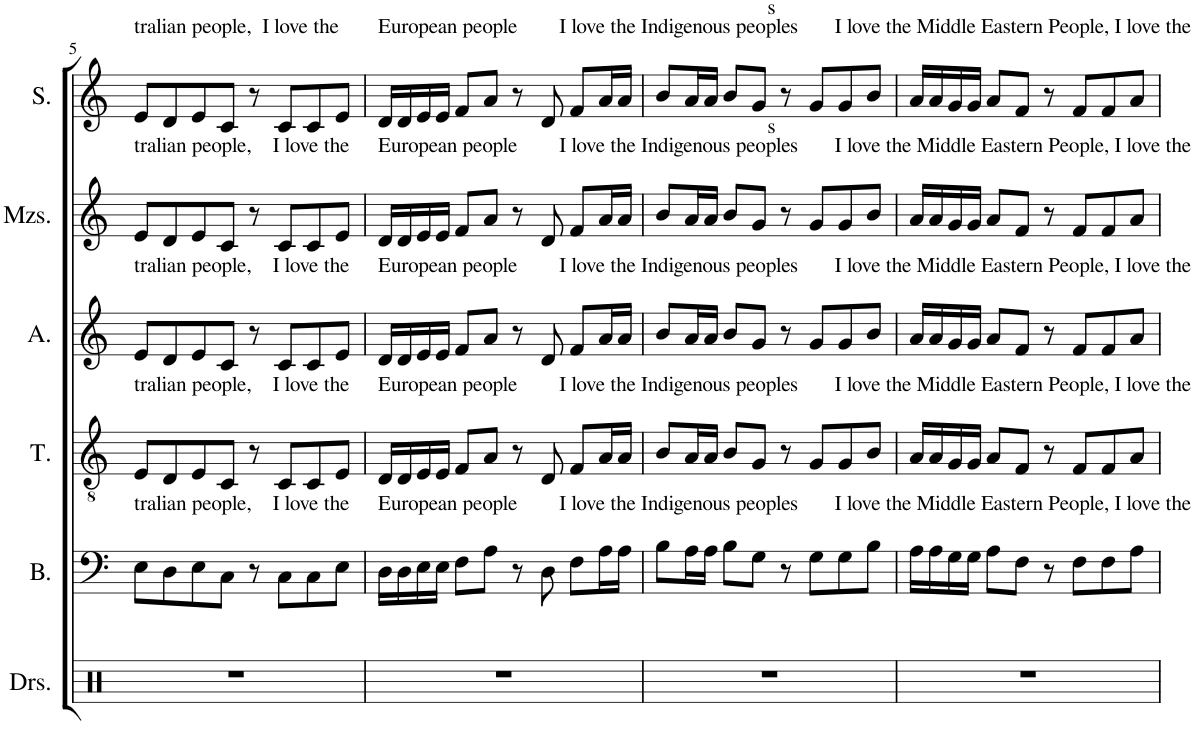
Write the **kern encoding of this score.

**kern	**kern	**kern	**kern	**kern	**kern
*part6	*part5	*part4	*part3	*part2	*part1
*staff6	*staff5	*staff4	*staff3	*staff2	*staff1
*I"Drumset	*I"Bass	*I"Tenor	*I"Alto	*I"Mezzo-soprano	*I"Soprano
*I'Drs.	*I'B.	*I'T.	*I'A.	*I'Mzs.	*I'S.
!!LO:PB:g=z
*clefX	*clefF4	*clefGv2	*clefG2	*clefG2	*clefG2
*k[]	*k[]	*k[]	*k[]	*k[]	*k[]
*M4/4	*M4/4	*M4/4	*M4/4	*M4/4	*M4/4
=5	=5	=5	=5	=5	=5
!	!	!	!	!	!LO:TX:a:t=tralian people,  I love the
!	!	!	!	!LO:TX:a:t=tralian people,    I love the	!
!	!	!	!LO:TX:a:t=tralian people,    I love the	!	!
!	!	!LO:TX:a:t=tralian people,    I love the	!	!	!
!	!LO:TX:a:t=tralian people,    I love the	!	!	!	!
1r	8E\L	8E/L	8e/L	8e/L	8e/L
.	8D\	8D/	8d/	8d/	8d/
.	8E\	8E/	8e/	8e/	8e/
.	8C\J	8C/J	8c/J	8c/J	8c/J
.	8r	8r	8r	8r	8r
.	8C\L	8C/L	8c/L	8c/L	8c/L
.	8C\	8C/	8c/	8c/	8c/
.	8E\J	8E/J	8e/J	8e/J	8e/J
=6	=6	=6	=6	=6	=6
!	!	!	!	!	!LO:TX:a:t=European people        I love the Indigenous peoples       I love the Middle Eastern People, I love the
!	!	!	!	!LO:TX:a:t=European people        I love the Indigenous peoples       I love the Middle Eastern People, I love the	!
!	!	!	!LO:TX:a:t=European people        I love the Indigenous peoples       I love the Middle Eastern People, I love the	!	!
!	!	!LO:TX:a:t=European people        I love the Indigenous peoples       I love the Middle Eastern People, I love the	!	!	!
!	!LO:TX:a:t=European people        I love the Indigenous peoples       I love the Middle Eastern People, I love the	!	!	!	!
1r	16D\LL	16D/LL	16d/LL	16d/LL	16d/LL
.	16D\	16D/	16d/	16d/	16d/
.	16E\	16E/	16e/	16e/	16e/
.	16E\JJ	16E/JJ	16e/JJ	16e/JJ	16e/JJ
.	8F\L	8F/L	8f/L	8f/L	8f/L
.	8A\J	8A/J	8a/J	8a/J	8a/J
.	8r	8r	8r	8r	8r
.	8D\	8D/	8d/	8d/	8d/
.	8F\L	8F/L	8f/L	8f/L	8f/L
.	16A\L	16A/L	16a/L	16a/L	16a/L
.	16A\JJ	16A/JJ	16a/JJ	16a/JJ	16a/JJ
=7	=7	=7	=7	=7	=7
1r	8B\L	8B/L	8b/L	8b/L	8b/L
.	16A\L	16A/L	16a/L	16a/L	16a/L
.	16A\JJ	16A/JJ	16a/JJ	16a/JJ	16a/JJ
.	8B\L	8B/L	8b/L	8b/L	8b/L
!	!	!	!	!	!LO:TX:a:t=s
!	!	!	!	!LO:TX:a:t=s	!
.	8G\J	8G/J	8g/J	8g/J	8g/J
.	8r	8r	8r	8r	8r
.	8G\L	8G/L	8g/L	8g/L	8g/L
.	8G\	8G/	8g/	8g/	8g/
.	8B\J	8B/J	8b/J	8b/J	8b/J
=8	=8	=8	=8	=8	=8
1r	16A\LL	16A/LL	16a/LL	16a/LL	16a/LL
.	16A\	16A/	16a/	16a/	16a/
.	16G\	16G/	16g/	16g/	16g/
.	16G\JJ	16G/JJ	16g/JJ	16g/JJ	16g/JJ
.	8A\L	8A/L	8a/L	8a/L	8a/L
.	8F\J	8F/J	8f/J	8f/J	8f/J
.	8r	8r	8r	8r	8r
.	8F\L	8F/L	8f/L	8f/L	8f/L
.	8F\	8F/	8f/	8f/	8f/
.	8A\J	8A/J	8a/J	8a/J	8a/J
=	=	=	=	=	=
*-	*-	*-	*-	*-	*-
